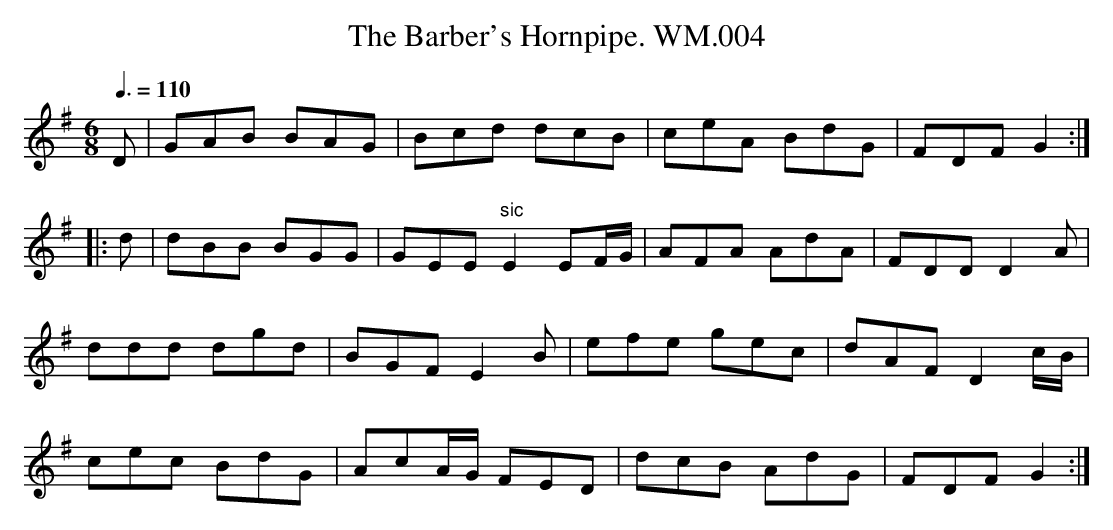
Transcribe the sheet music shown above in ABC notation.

X:1
T:Barber's Hornpipe. WM.004, The
M:6/8
L:1/8
Q:3/8=110
K:G
D|GAB BAG|Bcd dcB|ceA BdG|FDF G2:|
|:d|dBB BGG|GEE"sic" E2EF/G/|AFA AdA|FDDD2A|
ddd dgd|BGFE2B|efe gec|dAFD2c/B/|
cec BdG|AcA/G/ FED|dcB AdG|FDFG2:|
